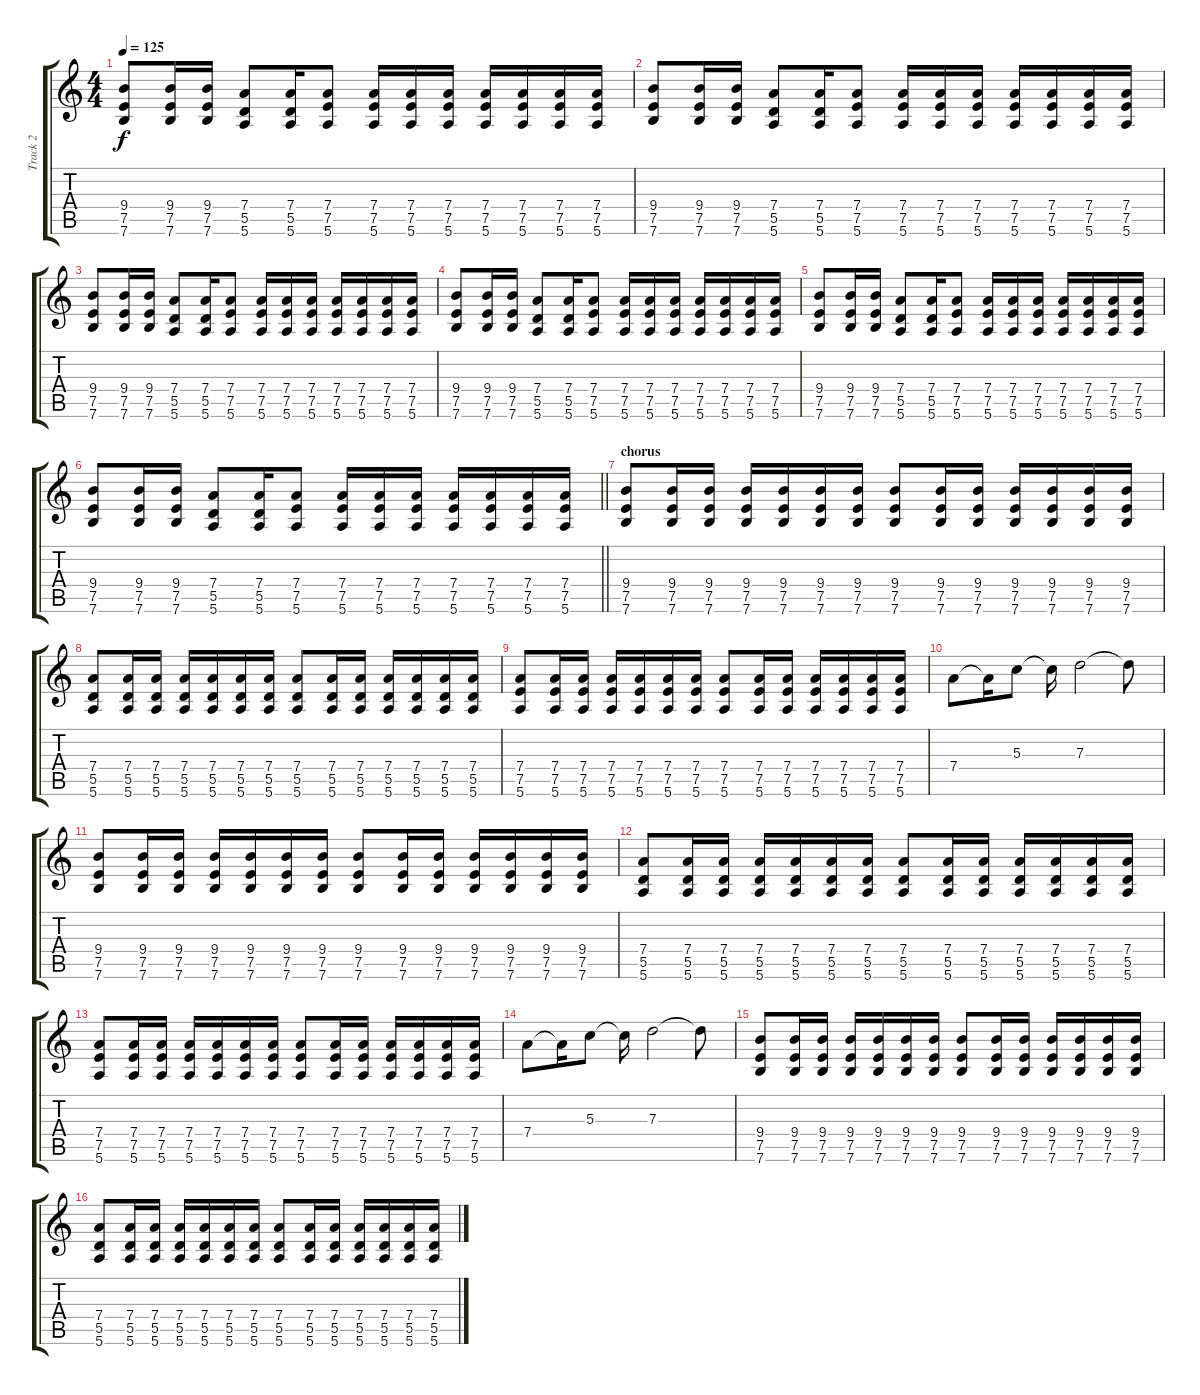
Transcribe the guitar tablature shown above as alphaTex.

\track ("Track 2" "Track 2") {instrument overdrivenguitar}
\staff {score tabs}
\tuning (E4 B3 G3 D3 A2 E2) {hide}
\ts (4 4)
\tempo 125
\clef g2
\ks c
(9.4 7.5 7.6).8{dy f} (9.4 7.5 7.6).16 (9.4 7.5 7.6).16 (7.4 5.5 5.6).8 (7.4 5.5 5.6).16 (7.4 7.5 5.6).8 (7.4 7.5 5.6).16 (7.4 7.5 5.6).16 (7.4 7.5 5.6).16 (7.4 7.5 5.6).16 (7.4 7.5 5.6).16 (7.4 7.5 5.6).16 (7.4 7.5 5.6).16 |
(9.4 7.5 7.6).8 (9.4 7.5 7.6).16 (9.4 7.5 7.6).16 (7.4 5.5 5.6).8 (7.4 5.5 5.6).16 (7.4 7.5 5.6).8 (7.4 7.5 5.6).16 (7.4 7.5 5.6).16 (7.4 7.5 5.6).16 (7.4 7.5 5.6).16 (7.4 7.5 5.6).16 (7.4 7.5 5.6).16 (7.4 7.5 5.6).16 |
(9.4 7.5 7.6).8 (9.4 7.5 7.6).16 (9.4 7.5 7.6).16 (7.4 5.5 5.6).8 (7.4 5.5 5.6).16 (7.4 7.5 5.6).8 (7.4 7.5 5.6).16 (7.4 7.5 5.6).16 (7.4 7.5 5.6).16 (7.4 7.5 5.6).16 (7.4 7.5 5.6).16 (7.4 7.5 5.6).16 (7.4 7.5 5.6).16 |
(9.4 7.5 7.6).8 (9.4 7.5 7.6).16 (9.4 7.5 7.6).16 (7.4 5.5 5.6).8 (7.4 5.5 5.6).16 (7.4 7.5 5.6).8 (7.4 7.5 5.6).16 (7.4 7.5 5.6).16 (7.4 7.5 5.6).16 (7.4 7.5 5.6).16 (7.4 7.5 5.6).16 (7.4 7.5 5.6).16 (7.4 7.5 5.6).16 |
(9.4 7.5 7.6).8 (9.4 7.5 7.6).16 (9.4 7.5 7.6).16 (7.4 5.5 5.6).8 (7.4 5.5 5.6).16 (7.4 7.5 5.6).8 (7.4 7.5 5.6).16 (7.4 7.5 5.6).16 (7.4 7.5 5.6).16 (7.4 7.5 5.6).16 (7.4 7.5 5.6).16 (7.4 7.5 5.6).16 (7.4 7.5 5.6).16 |
\barLineRight lightlight
(9.4 7.5 7.6).8 (9.4 7.5 7.6).16 (9.4 7.5 7.6).16 (7.4 5.5 5.6).8 (7.4 5.5 5.6).16 (7.4 7.5 5.6).8 (7.4 7.5 5.6).16 (7.4 7.5 5.6).16 (7.4 7.5 5.6).16 (7.4 7.5 5.6).16 (7.4 7.5 5.6).16 (7.4 7.5 5.6).16 (7.4 7.5 5.6).16 |
\section ("" "chorus")
(9.4 7.5 7.6).8 (9.4 7.5 7.6).16 (9.4 7.5 7.6).16 (9.4 7.5 7.6).16 (9.4 7.5 7.6).16 (9.4 7.5 7.6).16 (9.4 7.5 7.6).16 (9.4 7.5 7.6).8 (9.4 7.5 7.6).16 (9.4 7.5 7.6).16 (9.4 7.5 7.6).16 (9.4 7.5 7.6).16 (9.4 7.5 7.6).16 (9.4 7.5 7.6).16 |
(7.4 5.5 5.6).8 (7.4 5.5 5.6).16 (7.4 5.5 5.6).16 (7.4 5.5 5.6).16 (7.4 5.5 5.6).16 (7.4 5.5 5.6).16 (7.4 5.5 5.6).16 (7.4 5.5 5.6).8 (7.4 5.5 5.6).16 (7.4 5.5 5.6).16 (7.4 5.5 5.6).16 (7.4 5.5 5.6).16 (7.4 5.5 5.6).16 (7.4 5.5 5.6).16 |
(7.4 7.5 5.6).8 (7.4 7.5 5.6).16 (7.4 7.5 5.6).16 (7.4 7.5 5.6).16 (7.4 7.5 5.6).16 (7.4 7.5 5.6).16 (7.4 7.5 5.6).16 (7.4 7.5 5.6).8 (7.4 7.5 5.6).16 (7.4 7.5 5.6).16 (7.4 7.5 5.6).16 (7.4 7.5 5.6).16 (7.4 7.5 5.6).16 (7.4 7.5 5.6).16 |
7.4.8 7.4{t}.16 5.3.8 5.3{t}.16 7.3.2 7.3{t}.8 |
(9.4 7.5 7.6).8 (9.4 7.5 7.6).16 (9.4 7.5 7.6).16 (9.4 7.5 7.6).16 (9.4 7.5 7.6).16 (9.4 7.5 7.6).16 (9.4 7.5 7.6).16 (9.4 7.5 7.6).8 (9.4 7.5 7.6).16 (9.4 7.5 7.6).16 (9.4 7.5 7.6).16 (9.4 7.5 7.6).16 (9.4 7.5 7.6).16 (9.4 7.5 7.6).16 |
(7.4 5.5 5.6).8 (7.4 5.5 5.6).16 (7.4 5.5 5.6).16 (7.4 5.5 5.6).16 (7.4 5.5 5.6).16 (7.4 5.5 5.6).16 (7.4 5.5 5.6).16 (7.4 5.5 5.6).8 (7.4 5.5 5.6).16 (7.4 5.5 5.6).16 (7.4 5.5 5.6).16 (7.4 5.5 5.6).16 (7.4 5.5 5.6).16 (7.4 5.5 5.6).16 |
(7.4 7.5 5.6).8 (7.4 7.5 5.6).16 (7.4 7.5 5.6).16 (7.4 7.5 5.6).16 (7.4 7.5 5.6).16 (7.4 7.5 5.6).16 (7.4 7.5 5.6).16 (7.4 7.5 5.6).8 (7.4 7.5 5.6).16 (7.4 7.5 5.6).16 (7.4 7.5 5.6).16 (7.4 7.5 5.6).16 (7.4 7.5 5.6).16 (7.4 7.5 5.6).16 |
7.4.8 7.4{t}.16 5.3.8 5.3{t}.16 7.3.2 7.3{t}.8 |
(9.4 7.5 7.6).8 (9.4 7.5 7.6).16 (9.4 7.5 7.6).16 (9.4 7.5 7.6).16 (9.4 7.5 7.6).16 (9.4 7.5 7.6).16 (9.4 7.5 7.6).16 (9.4 7.5 7.6).8 (9.4 7.5 7.6).16 (9.4 7.5 7.6).16 (9.4 7.5 7.6).16 (9.4 7.5 7.6).16 (9.4 7.5 7.6).16 (9.4 7.5 7.6).16 |
(7.4 5.5 5.6).8 (7.4 5.5 5.6).16 (7.4 5.5 5.6).16 (7.4 5.5 5.6).16 (7.4 5.5 5.6).16 (7.4 5.5 5.6).16 (7.4 5.5 5.6).16 (7.4 5.5 5.6).8 (7.4 5.5 5.6).16 (7.4 5.5 5.6).16 (7.4 5.5 5.6).16 (7.4 5.5 5.6).16 (7.4 5.5 5.6).16 (7.4 5.5 5.6).16
